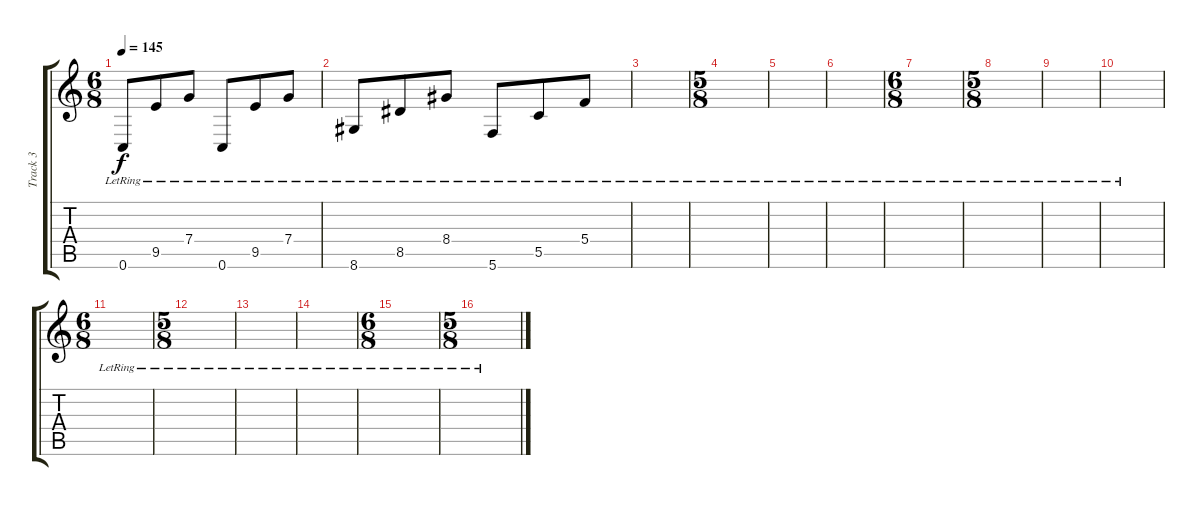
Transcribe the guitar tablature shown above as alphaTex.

\track ("Track 3" "Track 3") {instrument electricguitarjazz}
\staff {score tabs}
\tuning (D4 A3 F3 C3 G2 C2) {hide}
\ts (6 8)
\tempo 145
\clef g2
\ks c
0.6{lr}.8{dy f} 9.5{lr}.8 7.4{lr}.8 0.6{lr}.8 9.5{lr}.8 7.4{lr}.8 |
8.6{lr}.8 8.5{lr}.8 8.4{lr}.8 5.6{lr}.8 5.5{lr}.8 5.4{lr}.8 |
|
\ts (5 8)
|
|
|
\ts (6 8)
|
\ts (5 8)
|
|
|
\ts (6 8)
|
\ts (5 8)
|
|
|
\ts (6 8)
|
\ts (5 8)
